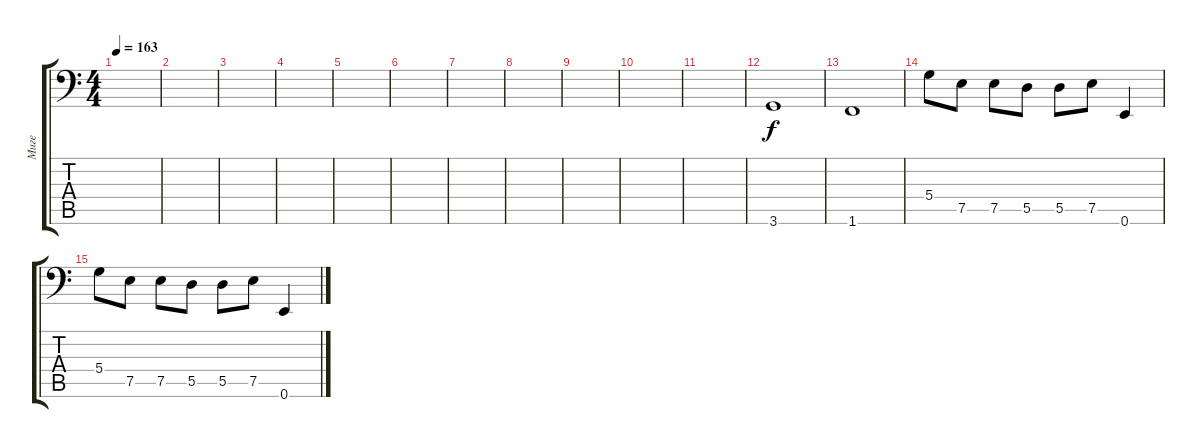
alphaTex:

\track ("Миге" "Миге") {instrument electricbassfinger}
\staff {score tabs}
\tuning (E3 B2 G2 D2 A1 E1) {hide}
\ts (4 4)
\tempo 163
\clef f4
\ks c
|
|
|
|
|
|
|
|
|
|
|
3.6.1 |
1.6.1 |
5.4.8 7.5.8 7.5.8 5.5.8 5.5.8 7.5.8 0.6.4 |
5.4.8 7.5.8 7.5.8 5.5.8 5.5.8 7.5.8 0.6.4
